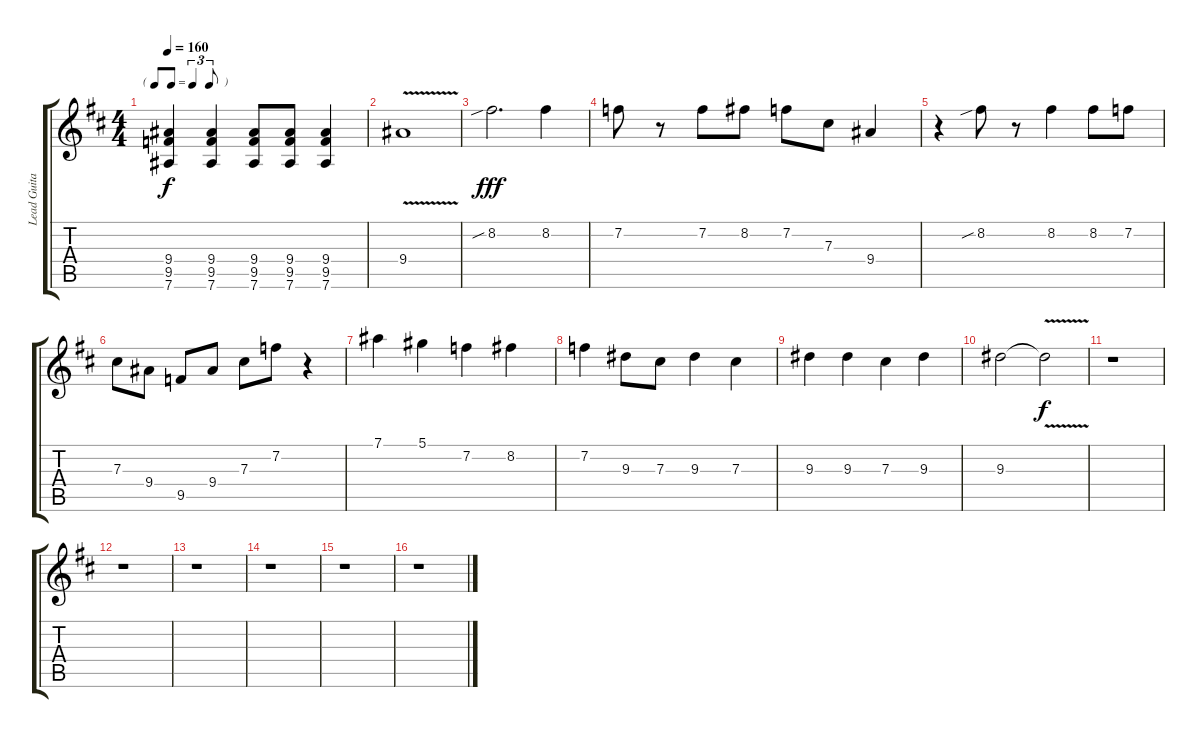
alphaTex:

\track ("Lead Guitar" "Lead Guita") {instrument distortionguitar}
\staff {score tabs}
\tuning (Eb4 Bb3 Gb3 Db3 Ab2 Eb2) {hide}
\ts (4 4)
\tf triplet8th
\tempo 160
\clef g2
\ks d
(9.4 9.5 7.6).4{dy f} (9.4 9.5 7.6).4 (9.4 9.5 7.6).8 (9.4 9.5 7.6).8 (9.4 9.5 7.6).4 |
9.4{v}.1 |
8.2{sib}.2{d dy fff} 8.2.4 |
7.2.8 r.8 7.2.8 8.2.8 7.2.8 7.3.8 9.4.4 |
r.4 8.2{sib}.8 r.8 8.2.4 8.2.8 7.2.8 |
7.3.8 9.4.8 9.5.8 9.4.8 7.3.8 7.2.8 r.4 |
7.1.4 5.1.4 7.2.4 8.2.4 |
7.2.4 9.3.8 7.3.8 9.3.4 7.3.4 |
9.3.4 9.3.4 7.3.4 9.3.4 |
9.3.2 9.3{v t}.2{dy f} |
r.1 |
r.1 |
r.1 |
r.1 |
r.1 |
r.1
